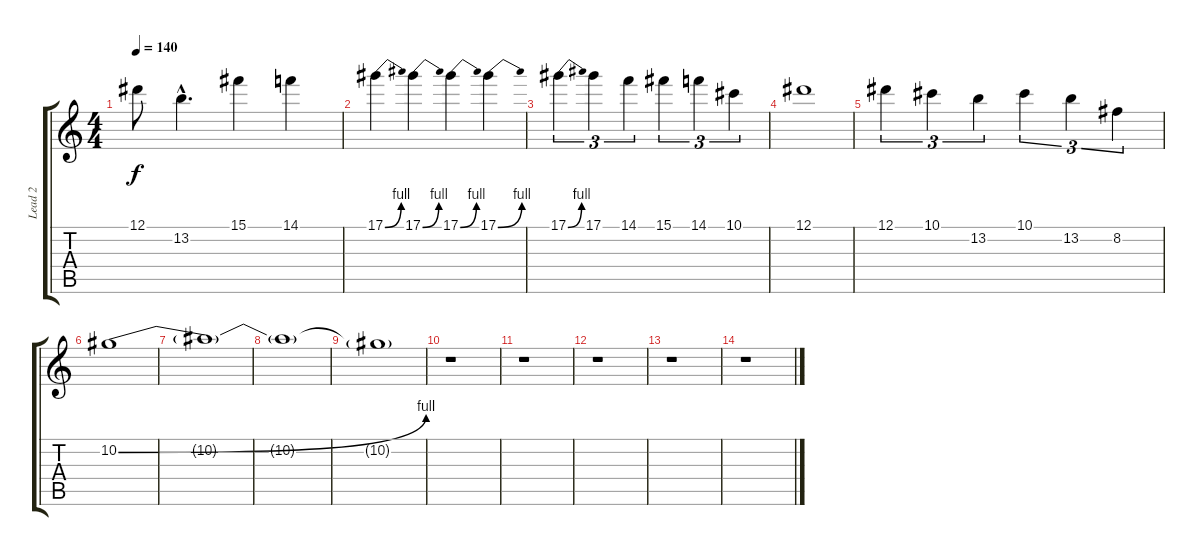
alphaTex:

\track ("Lead 2" "Lead 2") {instrument distortionguitar}
\staff {score tabs}
\tuning (Eb4 Bb3 Gb3 Db3 Ab2 Eb2) {hide}
\ts (4 4)
\tempo 140
\clef g2
\ks c
12.1{t}.8{dy f} 13.2{hac}.4{d} 15.1.4 14.1.4 |
17.1{be (bend 0 0 60 4)}.4 17.1{be (bend 0 0 60 4)}.4 17.1{be (bend 0 0 60 4)}.4 17.1{be (bend 0 0 60 4)}.4 |
17.1{be (bend 0 0 60 4)}.4{tu (3 2)} 17.1.4{tu (3 2)} 14.1.4{tu (3 2)} 15.1.4{tu (3 2)} 14.1.4{tu (3 2)} 10.1.4{tu (3 2)} |
12.1.1 |
12.1.4{tu (3 2)} 10.1.4{tu (3 2)} 13.2.4{tu (3 2)} 10.1.4{tu (3 2)} 13.2.4{tu (3 2)} 8.2.4{tu (3 2)} |
10.2{be (bend 0 0 60 4)}.1 |
10.2{t}.1 |
10.2{t}.1 |
10.2{t}.1 |
r.1 |
r.1 |
r.1 |
r.1 |
r.1
